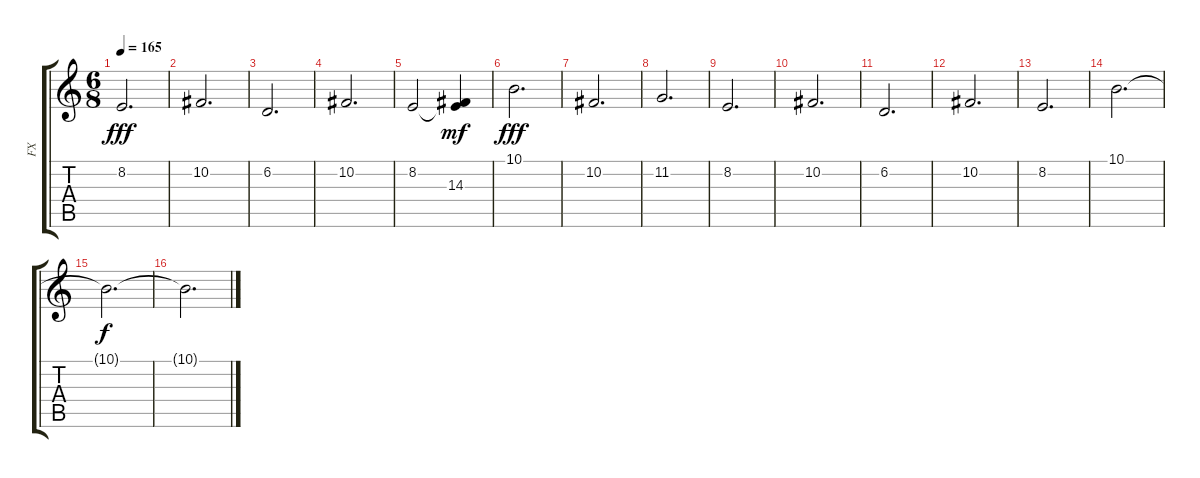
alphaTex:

\track ("FX" "FX") {instrument seashore}
\staff {score tabs}
\tuning (Db4 Ab3 E3 B2 Gb2 B1) {hide}
\ts (6 8)
\tempo 165
\clef g2
\ks c
8.2.2{d dy fff} |
10.2.2{d} |
6.2.2{d} |
10.2.2{d} |
8.2.2 (8.2{t} 14.3).4{dy mf} |
10.1.2{d dy fff} |
10.2.2{d} |
11.2.2{d} |
8.2.2{d} |
10.2.2{d} |
6.2.2{d} |
10.2.2{d} |
8.2.2{d} |
10.1.2{d volume 0} |
10.1{t}.2{d dy f} |
10.1{t}.2{d}
